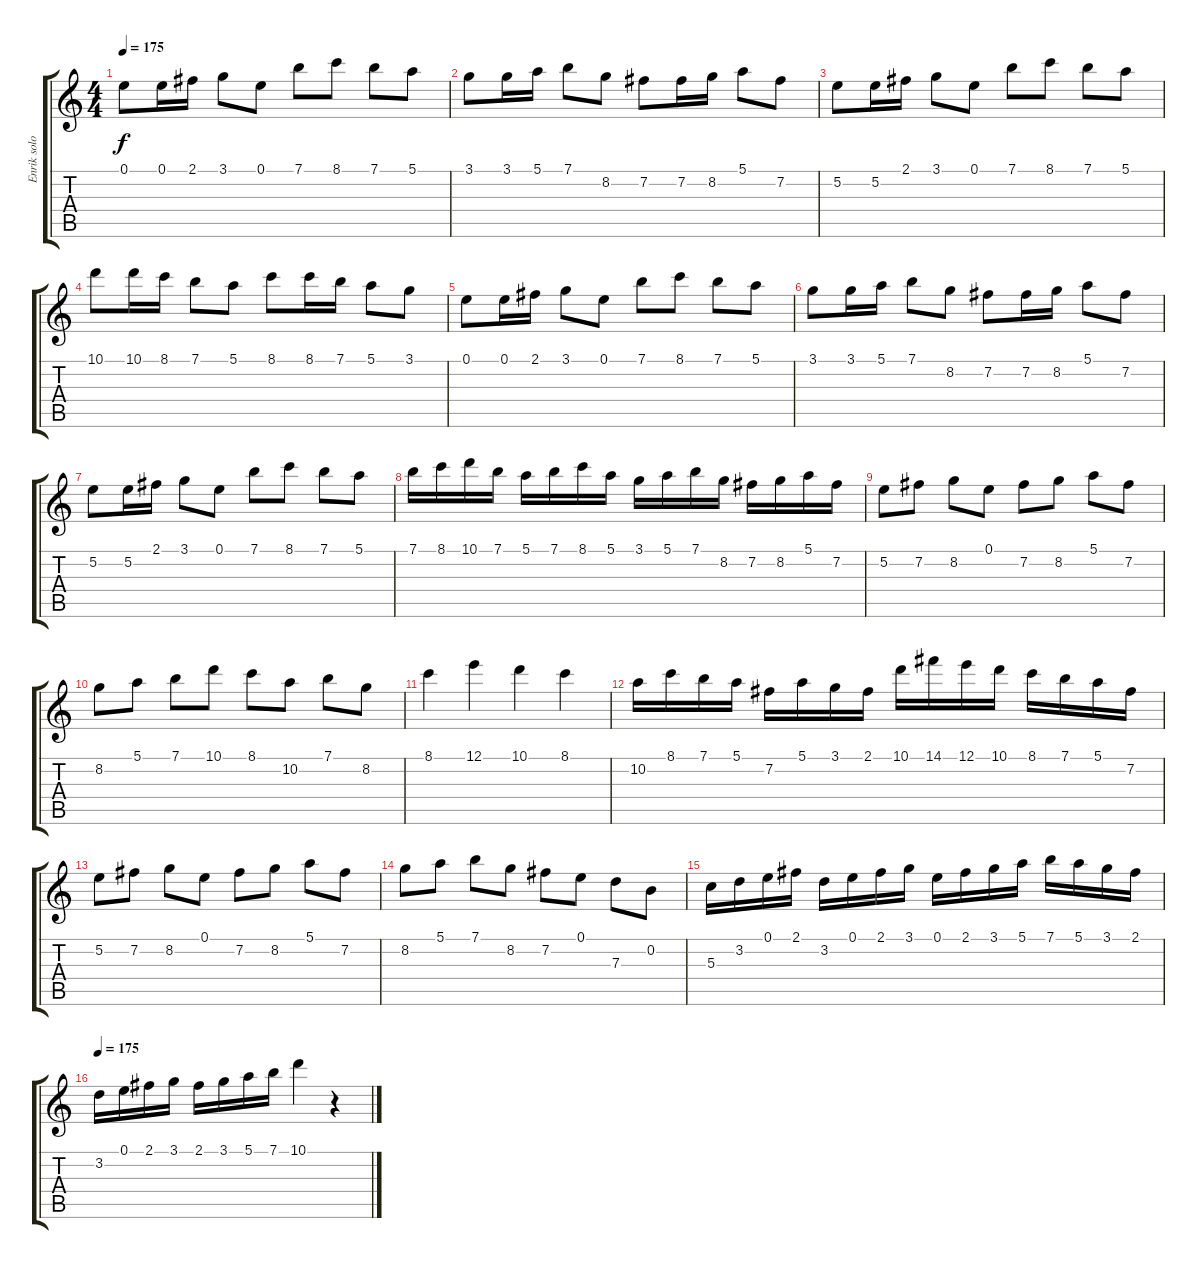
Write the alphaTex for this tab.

\track ("Enrik solo" "Enrik solo") {instrument distortionguitar}
\staff {score tabs}
\tuning (E4 B3 G3 D3 A2 E2) {hide}
\ts (4 4)
\tempo 175
\clef g2
\ks c
0.1.8{dy f instrument distortionguitar} 0.1.16 2.1.16 3.1.8 0.1.8 7.1.8 8.1.8 7.1.8 5.1.8 |
3.1.8 3.1.16 5.1.16 7.1.8 8.2.8 7.2.8 7.2.16 8.2.16 5.1.8 7.2.8 |
5.2.8 5.2.16 2.1.16 3.1.8 0.1.8 7.1.8 8.1.8 7.1.8 5.1.8 |
10.1.8 10.1.16 8.1.16 7.1.8 5.1.8 8.1.8 8.1.16 7.1.16 5.1.8 3.1.8 |
0.1.8 0.1.16 2.1.16 3.1.8 0.1.8 7.1.8 8.1.8 7.1.8 5.1.8 |
3.1.8 3.1.16 5.1.16 7.1.8 8.2.8 7.2.8 7.2.16 8.2.16 5.1.8 7.2.8 |
5.2.8 5.2.16 2.1.16 3.1.8 0.1.8 7.1.8 8.1.8 7.1.8 5.1.8 |
7.1.16 8.1.16 10.1.16 7.1.16 5.1.16 7.1.16 8.1.16 5.1.16 3.1.16 5.1.16 7.1.16 8.2.16 7.2.16 8.2.16 5.1.16 7.2.16 |
5.2.8 7.2.8 8.2.8 0.1.8 7.2.8 8.2.8 5.1.8 7.2.8 |
8.2.8 5.1.8 7.1.8 10.1.8 8.1.8 10.2.8 7.1.8 8.2.8 |
8.1.4 12.1.4 10.1.4 8.1.4 |
10.2.16 8.1.16 7.1.16 5.1.16 7.2.16 5.1.16 3.1.16 2.1.16 10.1.16 14.1.16 12.1.16 10.1.16 8.1.16 7.1.16 5.1.16 7.2.16 |
5.2.8 7.2.8 8.2.8 0.1.8 7.2.8 8.2.8 5.1.8 7.2.8 |
8.2.8 5.1.8 7.1.8 8.2.8 7.2.8 0.1.8 7.3.8 0.2.8 |
5.3.16 3.2.16 0.1.16 2.1.16 3.2.16 0.1.16 2.1.16 3.1.16 0.1.16 2.1.16 3.1.16 5.1.16 7.1.16 5.1.16 3.1.16 2.1.16 |
\tempo 175
3.2.16 0.1.16 2.1.16 3.1.16 2.1.16 3.1.16 5.1.16 7.1.16 10.1.4 r.4
